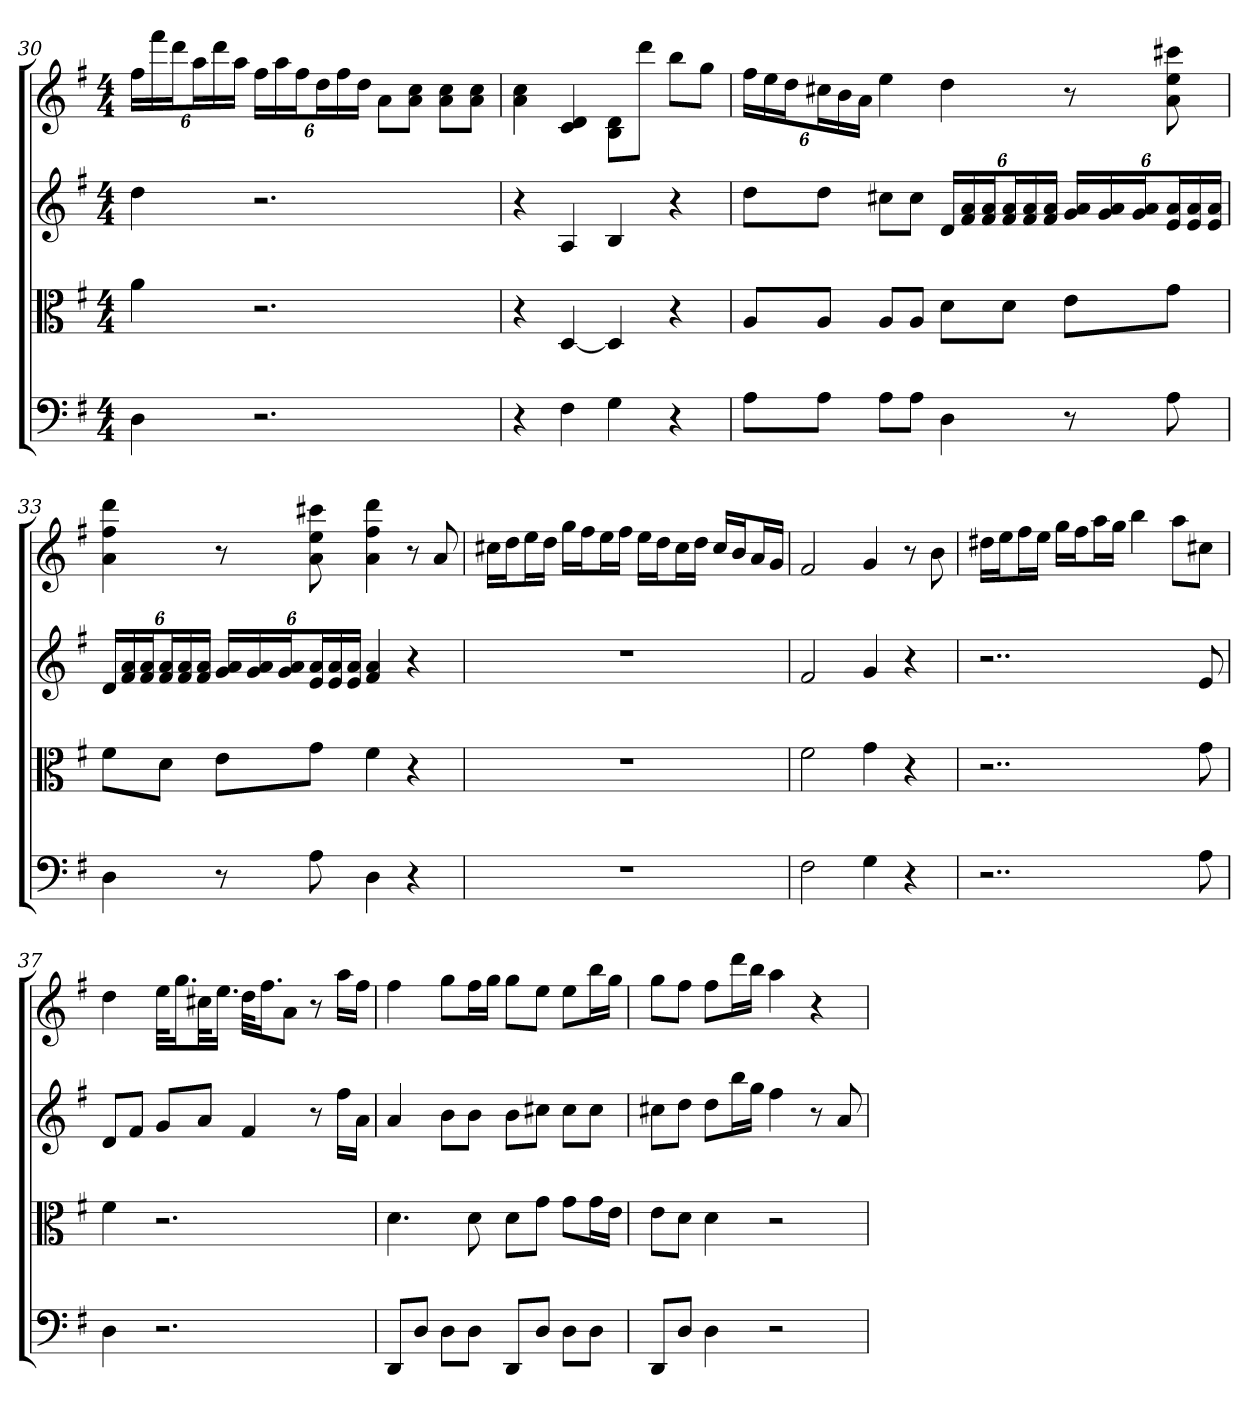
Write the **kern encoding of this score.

**kern	**kern	**kern	**kern
*part4	*part3	*part2	*part1
*staff4	*staff3	*staff2	*staff1
*clefF4	*clefC3	*	*
*k[f#]	*k[f#]	*k[f#]	*k[f#]
*G:	*G:	*G:	*G:
*M4/4	*M4/4	*M4/4	*M4/4
=30	=30	=30	=30
4D	4a	4dd	24ff#LL
.	.	.	24fff#
.	.	.	24dddJ
.	.	.	24aaL
.	.	.	24ddd
.	.	.	24aaJJ
2.r	2.r	2.r	24ff#LL
.	.	.	24aa
.	.	.	24ff#J
.	.	.	24ddL
.	.	.	24ff#
.	.	.	24ddJJ
.	.	.	8aL
.	.	.	8a 8ccJ
.	.	.	8a 8ccL
.	.	.	8a 8ccJ
=31	=31	=31	=31
4r	4r	4r	4a 4cc
4F#	[4D	4A	4c 4d
4G	4D]	4B	8B 8dL
.	.	.	8dddJ
4r	4r	4r	8bbL
.	.	.	8ggJ
=32	=32	=32	=32
8A\L	8A/L	8ddL	24ff#LL
.	.	.	24ee
.	.	.	24ddJ
8A\J	8A/J	8ddJ	24cc#XL
.	.	.	24b
.	.	.	24aJJ
8A\L	8A/L	8cc#XL	4ee
8A\J	8A/J	8cc#J	.
4D	8d\L	24dLL	4dd
.	.	24f# 24a	.
.	.	24f# 24aJ	.
.	8d\J	24f# 24aL	.
.	.	24f# 24a	.
.	.	24f# 24aJJ	.
8r	8e\L	24g 24aLL	8r
.	.	24g 24a	.
.	.	24g 24aJ	.
8A	8g\J	24e 24aL	8a 8ee 8ccc#X
.	.	24e 24a	.
.	.	24e 24aJJ	.
=33	=33	=33	=33
4D	8f#\L	24dLL	4a 4ff# 4ddd
.	.	24f# 24a	.
.	.	24f# 24aJ	.
.	8d\J	24f# 24aL	.
.	.	24f# 24a	.
.	.	24f# 24aJJ	.
8r	8e\L	24g 24aLL	8r
.	.	24g 24a	.
.	.	24g 24aJ	.
8A	8g\J	24e 24aL	8a 8ee 8ccc#X
.	.	24e 24a	.
.	.	24e 24aJJ	.
4D	4f#	4f# 4a	4a 4ff# 4ddd
4r	4r	4r	8r
.	.	.	8a
=34	=34	=34	=34
1r	1r	1r	16cc#XLL
.	.	.	16ddJ
.	.	.	16eeL
.	.	.	16ddJJ
.	.	.	16ggLL
.	.	.	16ff#J
.	.	.	16eeL
.	.	.	16ff#JJ
.	.	.	16eeLL
.	.	.	16ddJ
.	.	.	16cc#L
.	.	.	16ddJJ
.	.	.	16cc#LL
.	.	.	16bJ
.	.	.	16aL
.	.	.	16gJJ
=35	=35	=35	=35
2F#	2f#	2f#	2f#
4G	4g	4g	4g
4r	4r	4r	8r
.	.	.	8b
=36	=36	=36	=36
2..r	2..r	2..r	16dd#XLL
.	.	.	16eeJ
.	.	.	16ff#L
.	.	.	16eeJJ
.	.	.	16ggLL
.	.	.	16ff#J
.	.	.	16aaL
.	.	.	16ggJJ
.	.	.	4bb
.	.	.	8aaL
8A	8g	8e	8cc#XJ
=37	=37	=37	=37
4D	4f#	8dL	4dd
.	.	8f#J	.
2.r	2.r	8gL	32eeKLL
.	.	.	16.ggJ
.	.	8aJ	32cc#XKL
.	.	.	16.eeJJ
.	.	4f#	32ddKLL
.	.	.	16.ff#J
.	.	.	8aJ
.	.	8r	8r
.	.	16ff#LL	16aaLL
.	.	16aJJ	16ff#JJ
=38	=38	=38	=38
8DD/L	4.d	4a	4ff#
8D/J	.	.	.
8D\L	.	8bL	8ggL
8D\J	8d	8bJ	16ff#L
.	.	.	16ggJJ
8DD/L	8d\L	8bL	8ggL
8D/J	8g\J	8cc#XJ	8eeJ
8D\L	8g\L	8cc#L	8eeL
8D\J	16g\L	8cc#J	16bbL
.	16e\JJ	.	16ggJJ
=39	=39	=39	=39
8DD/L	8e\L	8cc#XL	8ggL
8D/J	8d\J	8ddJ	8ff#J
4D	4d	8ddL	8ff#L
.	.	16bbL	16dddL
.	.	16ggJJ	16bbJJ
2r	2r	4ff#	4aa
.	.	8r	4r
.	.	8a	.
=	=	=	=
*-	*-	*-	*-
